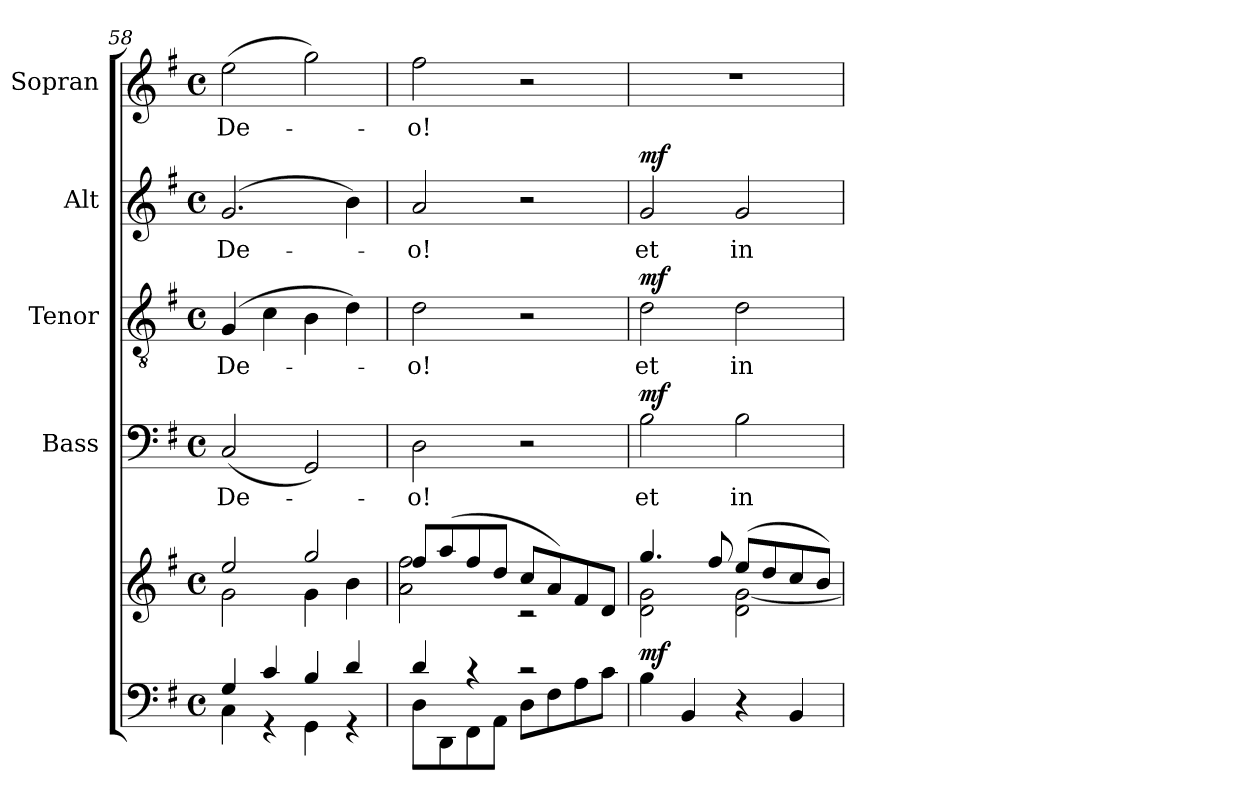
**kern	**kern	**dynam	**kern	**text	**dynam	**kern	**text	**dynam	**kern	**text	**dynam	**kern	**text
*part5	*part5	*part5	*part4	*part4	*part4	*part3	*part3	*part3	*part2	*part2	*part2	*part1	*part1
*staff6	*staff5	*staff5/6	*staff4	*staff4	*staff4	*staff3	*staff3	*staff3	*staff2	*staff2	*staff2	*staff1	*staff1
*	*	*	*I"Bass	*	*	*I"Tenor	*	*	*I"Alt	*	*	*I"Sopran	*
*	*	*	*I'B.	*	*	*I'T.	*	*	*I'A.	*	*	*I'S.	*
*clefF4	*clefG2	*	*clefF4	*	*	*clefGv2	*	*	*clefG2	*	*	*clefG2	*
*k[f#]	*k[f#]	*	*k[f#]	*	*	*k[f#]	*	*	*k[f#]	*	*	*k[f#]	*
*G:	*G:	*	*G:	*	*	*G:	*	*	*G:	*	*	*G:	*
*M4/4	*M4/4	*	*M4/4	*	*	*M4/4	*	*	*M4/4	*	*	*M4/4	*
*met(c)	*met(c)	*	*met(c)	*	*	*met(c)	*	*	*met(c)	*	*	*met(c)	*
=58	=58	=58	=58	=58	=58	=58	=58	=58	=58	=58	=58	=58	=58
*^	*^	*	*	*	*	*	*	*	*	*	*	*	*
!	!	!	!	!	!	!LO:LY:b	!	!	!LO:LY:b	!	!	!LO:LY:b	!	!	!LO:LY:b
4G!/	4C\	2ee/	2g\	.	(<2C/	De-	.	(4G/	De-	.	(2.g/	De-	.	(>2ee\	De-
4c!/	4r	.	.	.	.	.	.	4c\	.	.	.	.	.	.	.
4B!/	4GG\	2gg/	4g\	.	2GG/)	.	.	4B\	.	.	.	.	.	2gg\)	.
4d!/	4r	.	4b\	.	.	.	.	4d\)	.	.	4b\)	.	.	.	.
=59	=59	=59	=59	=59	=59	=59	=59	=59	=59	=59	=59	=59	=59	=59	=59
!	!	!	!	!	!	!LO:LY:b	!	!	!LO:LY:b	!	!	!LO:LY:b	!	!	!LO:LY:b
4d/	8D\L	8ff#!/L	2a\ 2ff#\	.	2D\	-o!	.	2d\	-o!	.	2a/	-o!	.	2ff#\	-o!
.	8DD\	(<8aa!/	.	.	.	.	.	.	.	.	.	.	.	.	.
4rc	8FF#\	8ff#!/	.	.	.	.	.	.	.	.	.	.	.	.	.
.	8AA\J	8dd!/J	.	.	.	.	.	.	.	.	.	.	.	.	.
2rc	8D\L	8cc!/L	2rc	.	2r	.	.	2r	.	.	2r	.	.	2r	.
.	8F#\	8a!/)	.	.	.	.	.	.	.	.	.	.	.	.	.
.	8A\	8f#!/	.	.	.	.	.	.	.	.	.	.	.	.	.
.	8c\J	8d!/J	.	.	.	.	.	.	.	.	.	.	.	.	.
=60	=60	=60	=60	=60	=60	=60	=60	=60	=60	=60	=60	=60	=60	=60	=60
!	!	!	!	!LO:DY:a=2	!	!LO:LY:b	!LO:DY:a	!	!LO:LY:b	!LO:DY:a	!	!LO:LY:b	!LO:DY:a	!	!
*v	*v	*	*	*	*	*	*	*	*	*	*	*	*	*	*
4B\	4.gg!/	2d!\ 2g!\	mf	2B\	et	mf	2d\	et	mf	2g/	et	mf	1r	.
4BB/	.	.	.	.	.	.	.	.	.	.	.	.	.	.
.	8ff#!/	.	.	.	.	.	.	.	.	.	.	.	.	.
!	!	!	!	!	!LO:LY:b	!	!	!LO:LY:b	!	!	!LO:LY:b	!	!	!
4r	(<8ee!/L	2d!\ [<2g!\	.	2B\	in	.	2d\	in	.	2g/	in	.	.	.
.	8dd!/	.	.	.	.	.	.	.	.	.	.	.	.	.
4BB/	8cc!/	.	.	.	.	.	.	.	.	.	.	.	.	.
.	8b!/J)	.	.	.	.	.	.	.	.	.	.	.	.	.
*	*v	*v	*	*	*	*	*	*	*	*	*	*	*	*
=	=	=	=	=	=	=	=	=	=	=	=	=	=
*-	*-	*-	*-	*-	*-	*-	*-	*-	*-	*-	*-	*-	*-
